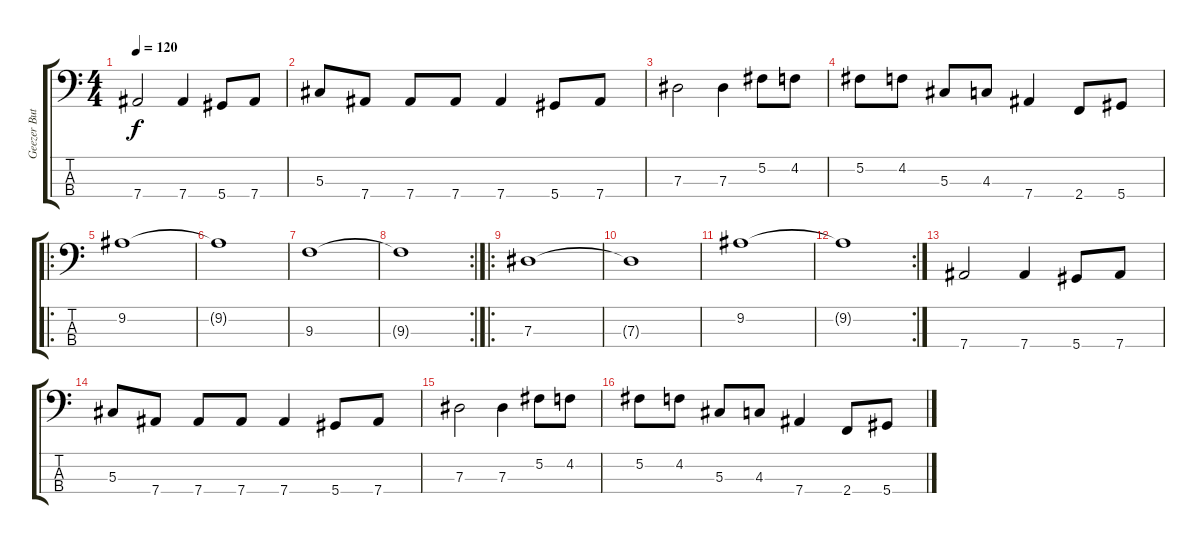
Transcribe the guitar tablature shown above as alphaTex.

\track ("Geezer Butler" "Geezer But") {instrument electricbassfinger}
\staff {score tabs}
\tuning (Gb2 Db2 Ab1 Eb1) {hide}
\ts (4 4)
\tempo 120
\clef f4
\ks c
7.4.2{dy f} 7.4.4 5.4.8 7.4.8 |
5.3.8 7.4.8 7.4.8 7.4.8 7.4.4 5.4.8 7.4.8 |
7.3.2 7.3.4 5.2.8 4.2.8 |
5.2.8 4.2.8 5.3.8 4.3.8 7.4.4 2.4.8 5.4.8 |
\ro
9.2.1 |
9.2{t}.1 |
9.3.1 |
\rc 2
9.3{t}.1 |
\ro
7.3.1 |
7.3{t}.1 |
9.2.1 |
\rc 2
9.2{t}.1 |
7.4.2 7.4.4 5.4.8 7.4.8 |
5.3.8 7.4.8 7.4.8 7.4.8 7.4.4 5.4.8 7.4.8 |
7.3.2 7.3.4 5.2.8 4.2.8 |
5.2.8 4.2.8 5.3.8 4.3.8 7.4.4 2.4.8 5.4.8
